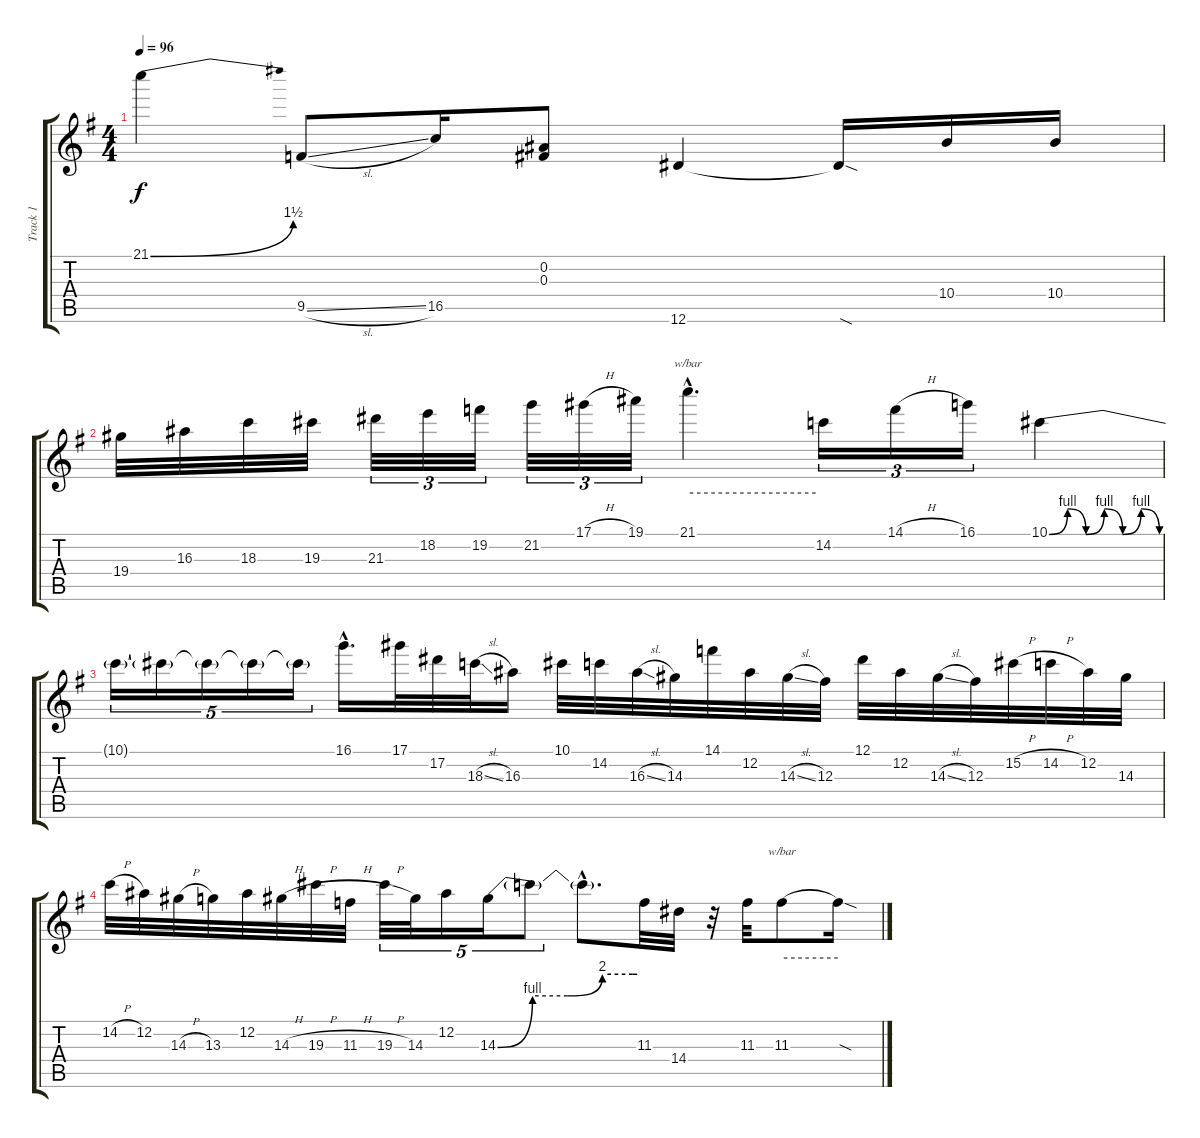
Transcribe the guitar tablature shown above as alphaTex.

\track ("Track 1" "Track 1") {instrument overdrivenguitar}
\staff {score tabs}
\tuning (Eb4 Bb3 Gb3 Db3 Ab2 Eb2) {hide}
\ts (4 4)
\tempo 96
\clef g2
\ks g
21.1{be (bend 0 0 60 6)}.4{dy f} 9.5{sl}.8 16.5.16 (0.2 0.3).8 12.6.4 12.6{sod t}.16 10.4.16 10.4.16 |
19.4.32 16.3.32 18.3.32 19.3.32 21.3.32{tu (3 2)} 18.2.32{tu (3 2)} 19.2.32{tu (3 2)} 21.2.32{tu (3 2)} 17.1{h}.32{tu (3 2)} 19.1.32{tu (3 2)} 21.1{hac}.4{d tbe (hold default 0 0 60 0)} 14.2.16{tu (3 2)} 14.1{h}.16{tu (3 2)} 16.1.16{tu (3 2)} 10.1{be (custom 0 0 10 4 20 0 30 4 40 0 50 4 60 0)}.4 |
10.1{t}.16{tu (5 4)} 10.1{t}.16{tu (5 4)} 10.1{t}.16{tu (5 4)} 10.1{t}.16{tu (5 4)} 10.1{t}.16{tu (5 4)} 16.1{hac}.16{d} 17.1.32 17.2.32 18.3{sl}.32 16.3.16 10.1.32 14.2.32 16.3{sl}.32 14.3.32 14.1.32 12.2.32 14.3{sl}.32 12.3.32 12.1.32 12.2.32 14.3{sl}.32 12.3.32 15.2{h}.32 14.2{h}.32 12.2.32 14.3.32 |
14.2{h}.32 12.2.32 14.3{h}.32 13.3.32 12.2.32 14.3{h}.32 19.3{h}.32 11.3{h}.32 19.3{h}.32{tu (5 4)} 14.3.32{tu (5 4)} 12.2.16{tu (5 4)} 14.3{be (custom 0 0 15 4 30 4 45 8 58 8 60 8)}.16{tu (5 4)} 14.3{t}.8{tu (5 4)} 14.3{hac t}.8{d} 11.3.32 14.4.32 r.32 11.3.32 11.3.8{tbe (hold default 0 0 60 0)} 11.3{sod t}.16
